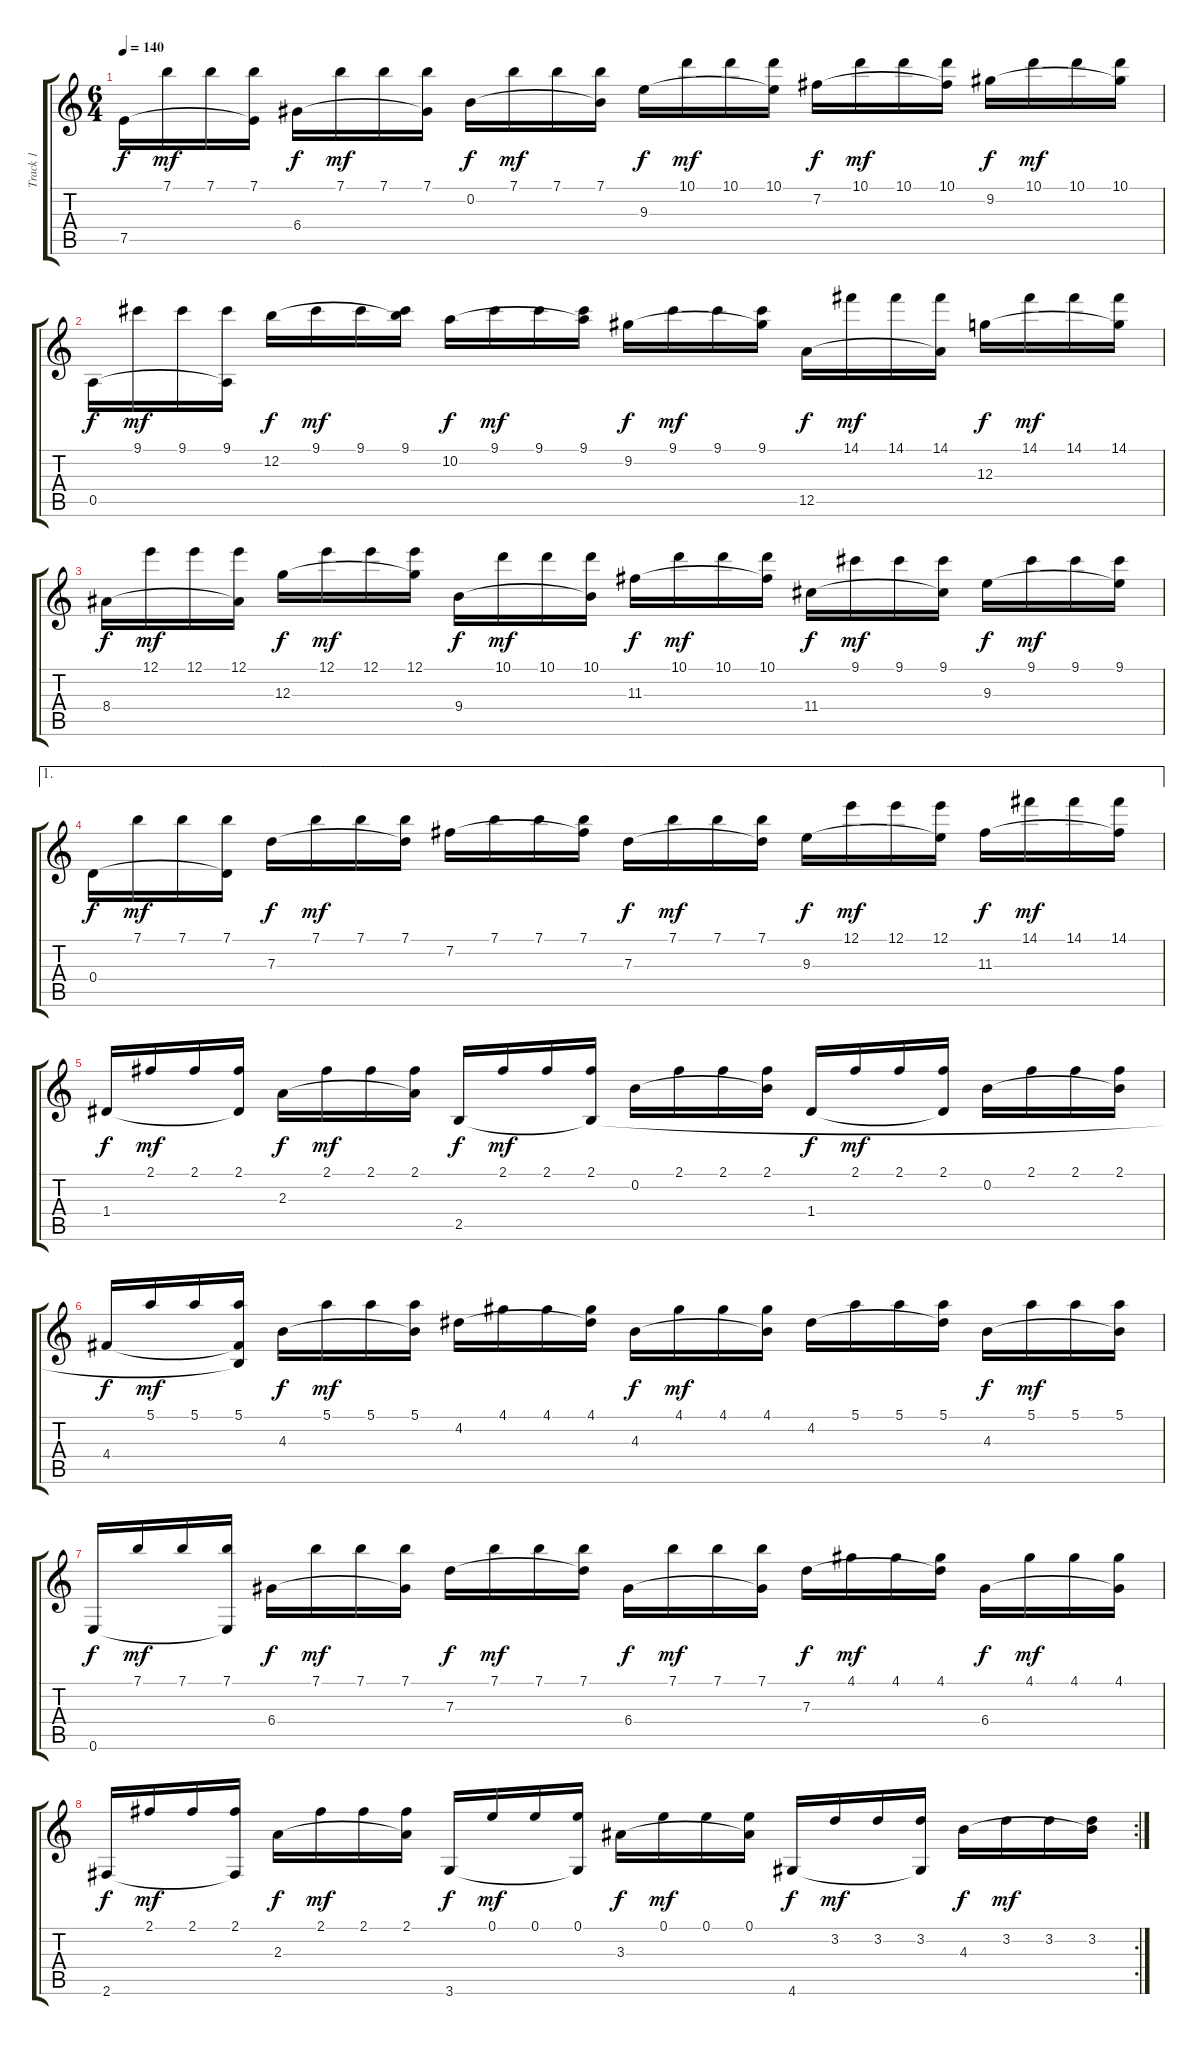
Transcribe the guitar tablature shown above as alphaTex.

\track ("Track 1" "Track 1") {instrument acousticguitarnylon}
\staff {score tabs}
\tuning (E4 B3 G3 D3 A2 E2) {hide}
\ts (6 4)
\tempo 140
\clef g2
\ks c
7.5.16{dy f} 7.1.16{dy mf} 7.1.16 (7.1 7.5{t}).16 6.4.16{dy f} 7.1.16{dy mf} 7.1.16 (7.1 6.4{t}).16 0.2.16{dy f} 7.1.16{dy mf} 7.1.16 (7.1 0.2{t}).16 9.3.16{dy f} 10.1.16{dy mf} 10.1.16 (10.1 9.3{t}).16 7.2.16{dy f} 10.1.16{dy mf} 10.1.16 (10.1 7.2{t}).16 9.2.16{dy f} 10.1.16{dy mf} 10.1.16 (10.1 9.2{t}).16 |
0.5.16{dy f} 9.1.16{dy mf} 9.1.16 (9.1 0.5{t}).16 12.2.16{dy f} 9.1.16{dy mf} 9.1.16 (9.1 12.2{t}).16 10.2.16{dy f} 9.1.16{dy mf} 9.1.16 (9.1 10.2{t}).16 9.2.16{dy f} 9.1.16{dy mf} 9.1.16 (9.1 9.2{t}).16 12.5.16{dy f} 14.1.16{dy mf} 14.1.16 (14.1 12.5{t}).16 12.3.16{dy f} 14.1.16{dy mf} 14.1.16 (14.1 12.3{t}).16 |
8.4.16{dy f} 12.1.16{dy mf} 12.1.16 (12.1 8.4{t}).16 12.3.16{dy f} 12.1.16{dy mf} 12.1.16 (12.1 12.3{t}).16 9.4.16{dy f} 10.1.16{dy mf} 10.1.16 (10.1 9.4{t}).16 11.3.16{dy f} 10.1.16{dy mf} 10.1.16 (10.1 11.3{t}).16 11.4.16{dy f} 9.1.16{dy mf} 9.1.16 (9.1 11.4{t}).16 9.3.16{dy f} 9.1.16{dy mf} 9.1.16 (9.1 9.3{t}).16 |
\ae 1
0.4.16{dy f} 7.1.16{dy mf} 7.1.16 (7.1 0.4{t}).16 7.3.16{dy f} 7.1.16{dy mf} 7.1.16 (7.1 7.3{t}).16 7.2.16 7.1.16 7.1.16 (7.1 7.2{t}).16 7.3.16{dy f} 7.1.16{dy mf} 7.1.16 (7.1 7.3{t}).16 9.3.16{dy f} 12.1.16{dy mf} 12.1.16 (12.1 9.3{t}).16 11.3.16{dy f} 14.1.16{dy mf} 14.1.16 (14.1 11.3{t}).16 |
1.4.16{dy f} 2.1.16{dy mf} 2.1.16 (2.1 1.4{t}).16 2.3.16{dy f} 2.1.16{dy mf} 2.1.16 (2.1 2.3{t}).16 2.5.16{dy f} 2.1.16{dy mf} 2.1.16 (2.1 2.5{t}).16 0.2.16 2.1.16 2.1.16 (2.1 0.2{t}).16 1.4.16{dy f} 2.1.16{dy mf} 2.1.16 (2.1 1.4{t}).16 0.2.16 2.1.16 2.1.16 (2.1 0.2{t}).16 |
4.4.16{dy f} 5.1.16{dy mf} 5.1.16 (5.1 4.4{t} 2.5{t}).16 4.3.16{dy f} 5.1.16{dy mf} 5.1.16 (5.1 4.3{t}).16 4.2.16 4.1.16 4.1.16 (4.1 4.2{t}).16 4.3.16{dy f} 4.1.16{dy mf} 4.1.16 (4.1 4.3{t}).16 4.2.16 5.1.16 5.1.16 (5.1 4.2{t}).16 4.3.16{dy f} 5.1.16{dy mf} 5.1.16 (5.1 4.3{t}).16 |
0.6.16{dy f} 7.1.16{dy mf} 7.1.16 (7.1 0.6{t}).16 6.4.16{dy f} 7.1.16{dy mf} 7.1.16 (7.1 6.4{t}).16 7.3.16{dy f} 7.1.16{dy mf} 7.1.16 (7.1 7.3{t}).16 6.4.16{dy f} 7.1.16{dy mf} 7.1.16 (7.1 6.4{t}).16 7.3.16{dy f} 4.1.16{dy mf} 4.1.16 (4.1 7.3{t}).16 6.4.16{dy f} 4.1.16{dy mf} 4.1.16 (4.1 6.4{t}).16 |
\rc 2
2.6.16{dy f} 2.1.16{dy mf} 2.1.16 (2.1 2.6{t}).16 2.3.16{dy f} 2.1.16{dy mf} 2.1.16 (2.1 2.3{t}).16 3.6.16{dy f} 0.1.16{dy mf} 0.1.16 (0.1 3.6{t}).16 3.3.16{dy f} 0.1.16{dy mf} 0.1.16 (0.1 3.3{t}).16 4.6.16{dy f} 3.2.16{dy mf} 3.2.16 (3.2 4.6{t}).16 4.3.16{dy f} 3.2.16{dy mf} 3.2.16 (3.2 4.3{t}).16
